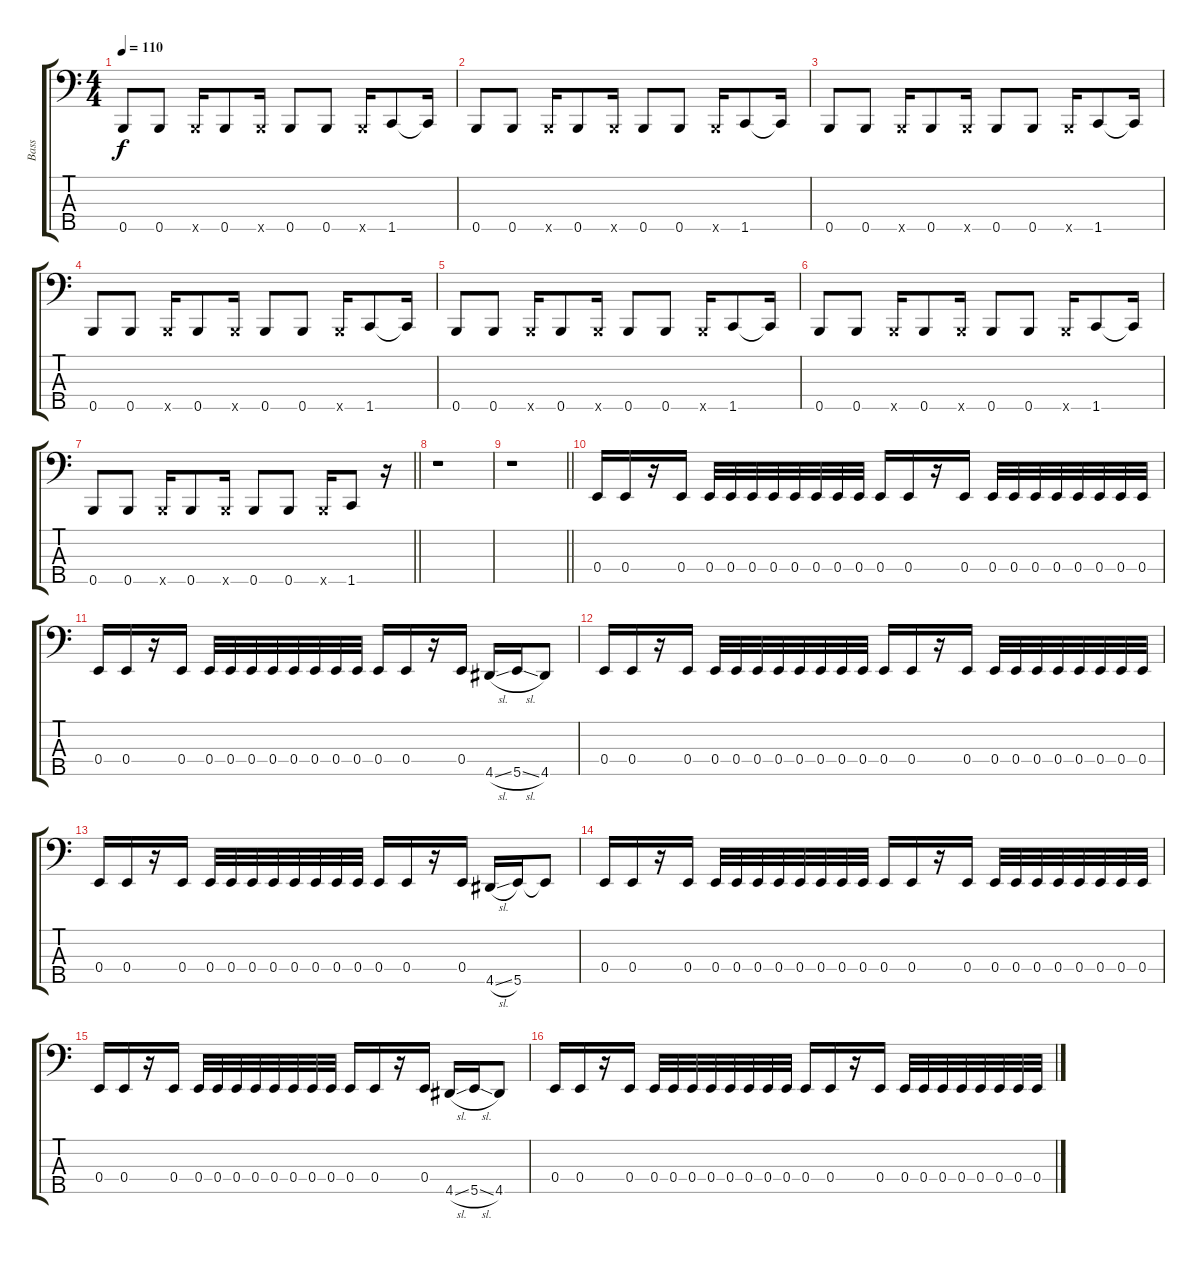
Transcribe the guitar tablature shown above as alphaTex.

\track ("Bass" "Bass") {instrument electricbasspick}
\staff {score tabs}
\tuning (G2 D2 A1 E1 B0) {hide}
\ts (4 4)
\tempo 110
\clef f4
\ks c
0.5.8{dy f} 0.5.8 0.5{x}.16 0.5.8 0.5{x}.16 0.5.8 0.5.8 0.5{x}.16 1.5.8 1.5{t}.16 |
0.5.8 0.5.8 0.5{x}.16 0.5.8 0.5{x}.16 0.5.8 0.5.8 0.5{x}.16 1.5.8 1.5{t}.16 |
0.5.8 0.5.8 0.5{x}.16 0.5.8 0.5{x}.16 0.5.8 0.5.8 0.5{x}.16 1.5.8 1.5{t}.16 |
0.5.8 0.5.8 0.5{x}.16 0.5.8 0.5{x}.16 0.5.8 0.5.8 0.5{x}.16 1.5.8 1.5{t}.16 |
0.5.8 0.5.8 0.5{x}.16 0.5.8 0.5{x}.16 0.5.8 0.5.8 0.5{x}.16 1.5.8 1.5{t}.16 |
0.5.8 0.5.8 0.5{x}.16 0.5.8 0.5{x}.16 0.5.8 0.5.8 0.5{x}.16 1.5.8 1.5{t}.16 |
\barLineRight lightlight
0.5.8 0.5.8 0.5{x}.16 0.5.8 0.5{x}.16 0.5.8 0.5.8 0.5{x}.16 1.5.8 r.16 |
r.1 |
\barLineRight lightlight
r.1 |
0.4.16 0.4.16 r.16 0.4.16 0.4.32 0.4.32 0.4.32 0.4.32 0.4.32 0.4.32 0.4.32 0.4.32 0.4.16 0.4.16 r.16 0.4.16 0.4.32 0.4.32 0.4.32 0.4.32 0.4.32 0.4.32 0.4.32 0.4.32 |
0.4.16 0.4.16 r.16 0.4.16 0.4.32 0.4.32 0.4.32 0.4.32 0.4.32 0.4.32 0.4.32 0.4.32 0.4.16 0.4.16 r.16 0.4.16 4.5{sl}.16 5.5{sl}.16 4.5.8 |
0.4.16 0.4.16 r.16 0.4.16 0.4.32 0.4.32 0.4.32 0.4.32 0.4.32 0.4.32 0.4.32 0.4.32 0.4.16 0.4.16 r.16 0.4.16 0.4.32 0.4.32 0.4.32 0.4.32 0.4.32 0.4.32 0.4.32 0.4.32 |
0.4.16 0.4.16 r.16 0.4.16 0.4.32 0.4.32 0.4.32 0.4.32 0.4.32 0.4.32 0.4.32 0.4.32 0.4.16 0.4.16 r.16 0.4.16 4.5{sl}.16 5.5.16 5.5{t}.8 |
0.4.16 0.4.16 r.16 0.4.16 0.4.32 0.4.32 0.4.32 0.4.32 0.4.32 0.4.32 0.4.32 0.4.32 0.4.16 0.4.16 r.16 0.4.16 0.4.32 0.4.32 0.4.32 0.4.32 0.4.32 0.4.32 0.4.32 0.4.32 |
0.4.16 0.4.16 r.16 0.4.16 0.4.32 0.4.32 0.4.32 0.4.32 0.4.32 0.4.32 0.4.32 0.4.32 0.4.16 0.4.16 r.16 0.4.16 4.5{sl}.16 5.5{sl}.16 4.5.8 |
0.4.16 0.4.16 r.16 0.4.16 0.4.32 0.4.32 0.4.32 0.4.32 0.4.32 0.4.32 0.4.32 0.4.32 0.4.16 0.4.16 r.16 0.4.16 0.4.32 0.4.32 0.4.32 0.4.32 0.4.32 0.4.32 0.4.32 0.4.32
